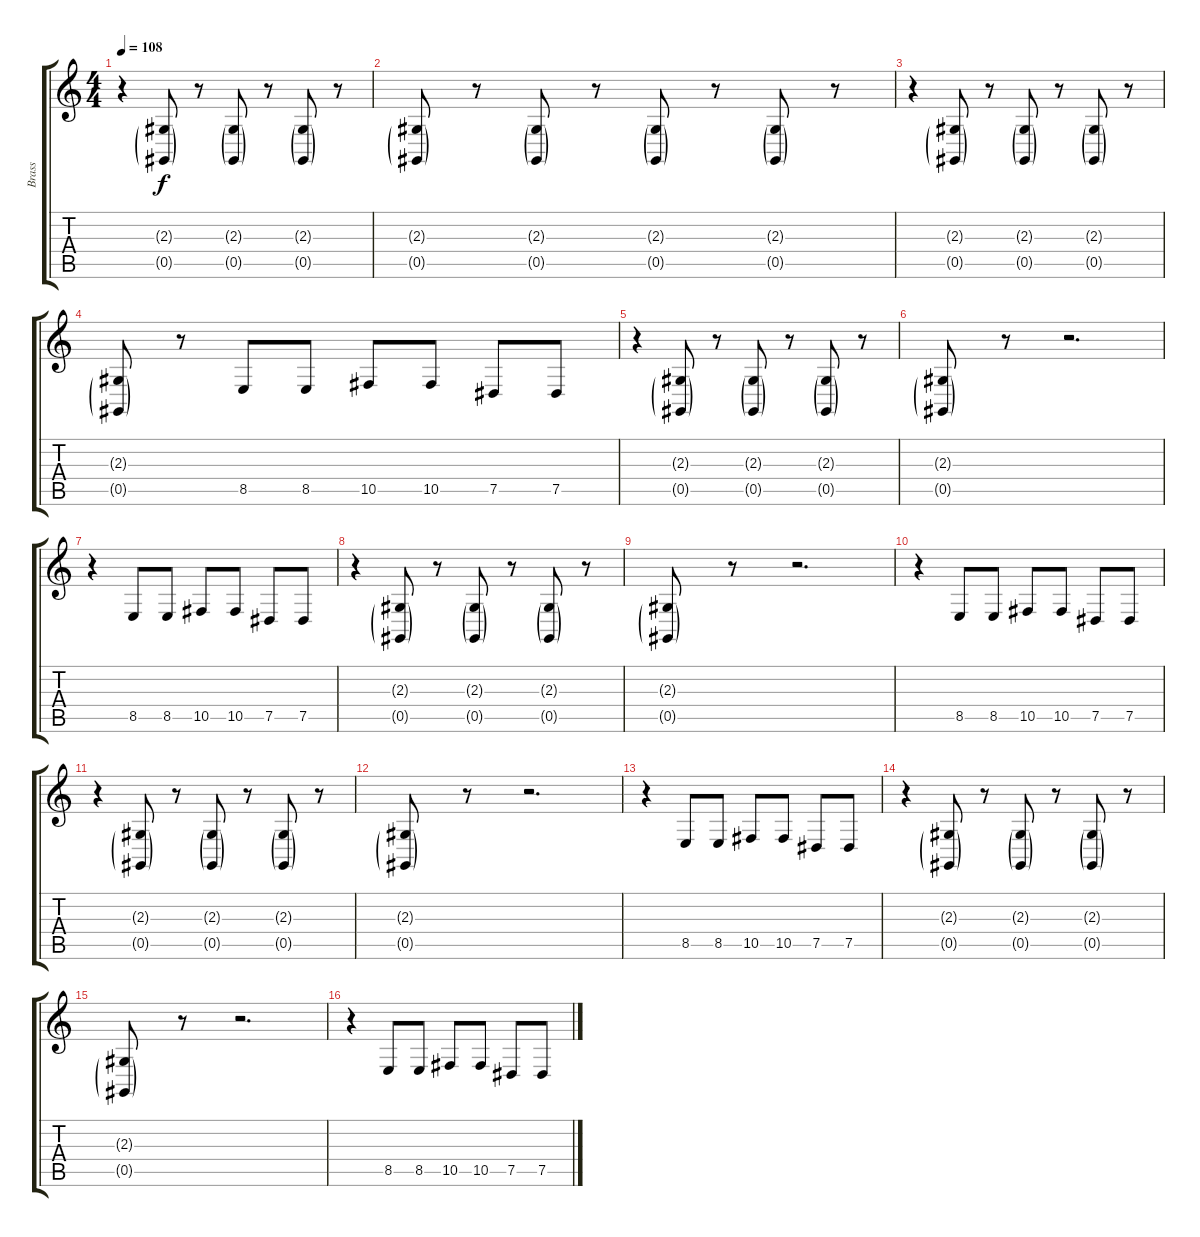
\track ("Brass" "Brass") {instrument tuba}
\staff {score tabs}
\tuning (Eb4 Bb3 Gb3 Db3 Ab2 Db2) {hide}
\ts (4 4)
\tempo 108
\clef g2
\ks c
r.4{dy f} (2.3{g} 0.5{g}).8 r.8 (2.3{g} 0.5{g}).8 r.8 (2.3{g} 0.5{g}).8 r.8 |
(2.3{g} 0.5{g}).8 r.8 (2.3{g} 0.5{g}).8 r.8 (2.3{g} 0.5{g}).8 r.8 (2.3{g} 0.5{g}).8 r.8 |
r.4 (2.3{g} 0.5{g}).8 r.8 (2.3{g} 0.5{g}).8 r.8 (2.3{g} 0.5{g}).8 r.8 |
(2.3{g} 0.5{g}).8 r.8 8.5.8 8.5.8 10.5.8 10.5.8 7.5.8 7.5.8 |
r.4 (2.3{g} 0.5{g}).8 r.8 (2.3{g} 0.5{g}).8 r.8 (2.3{g} 0.5{g}).8 r.8 |
(2.3{g} 0.5{g}).8 r.8 r.2{d} |
r.4 8.5.8 8.5.8 10.5.8 10.5.8 7.5.8 7.5.8 |
r.4 (2.3{g} 0.5{g}).8 r.8 (2.3{g} 0.5{g}).8 r.8 (2.3{g} 0.5{g}).8 r.8 |
(2.3{g} 0.5{g}).8 r.8 r.2{d} |
r.4 8.5.8 8.5.8 10.5.8 10.5.8 7.5.8 7.5.8 |
r.4 (2.3{g} 0.5{g}).8 r.8 (2.3{g} 0.5{g}).8 r.8 (2.3{g} 0.5{g}).8 r.8 |
(2.3{g} 0.5{g}).8 r.8 r.2{d} |
r.4 8.5.8 8.5.8 10.5.8 10.5.8 7.5.8 7.5.8 |
r.4 (2.3{g} 0.5{g}).8 r.8 (2.3{g} 0.5{g}).8 r.8 (2.3{g} 0.5{g}).8 r.8 |
(2.3{g} 0.5{g}).8 r.8 r.2{d} |
r.4 8.5.8 8.5.8 10.5.8 10.5.8 7.5.8 7.5.8
